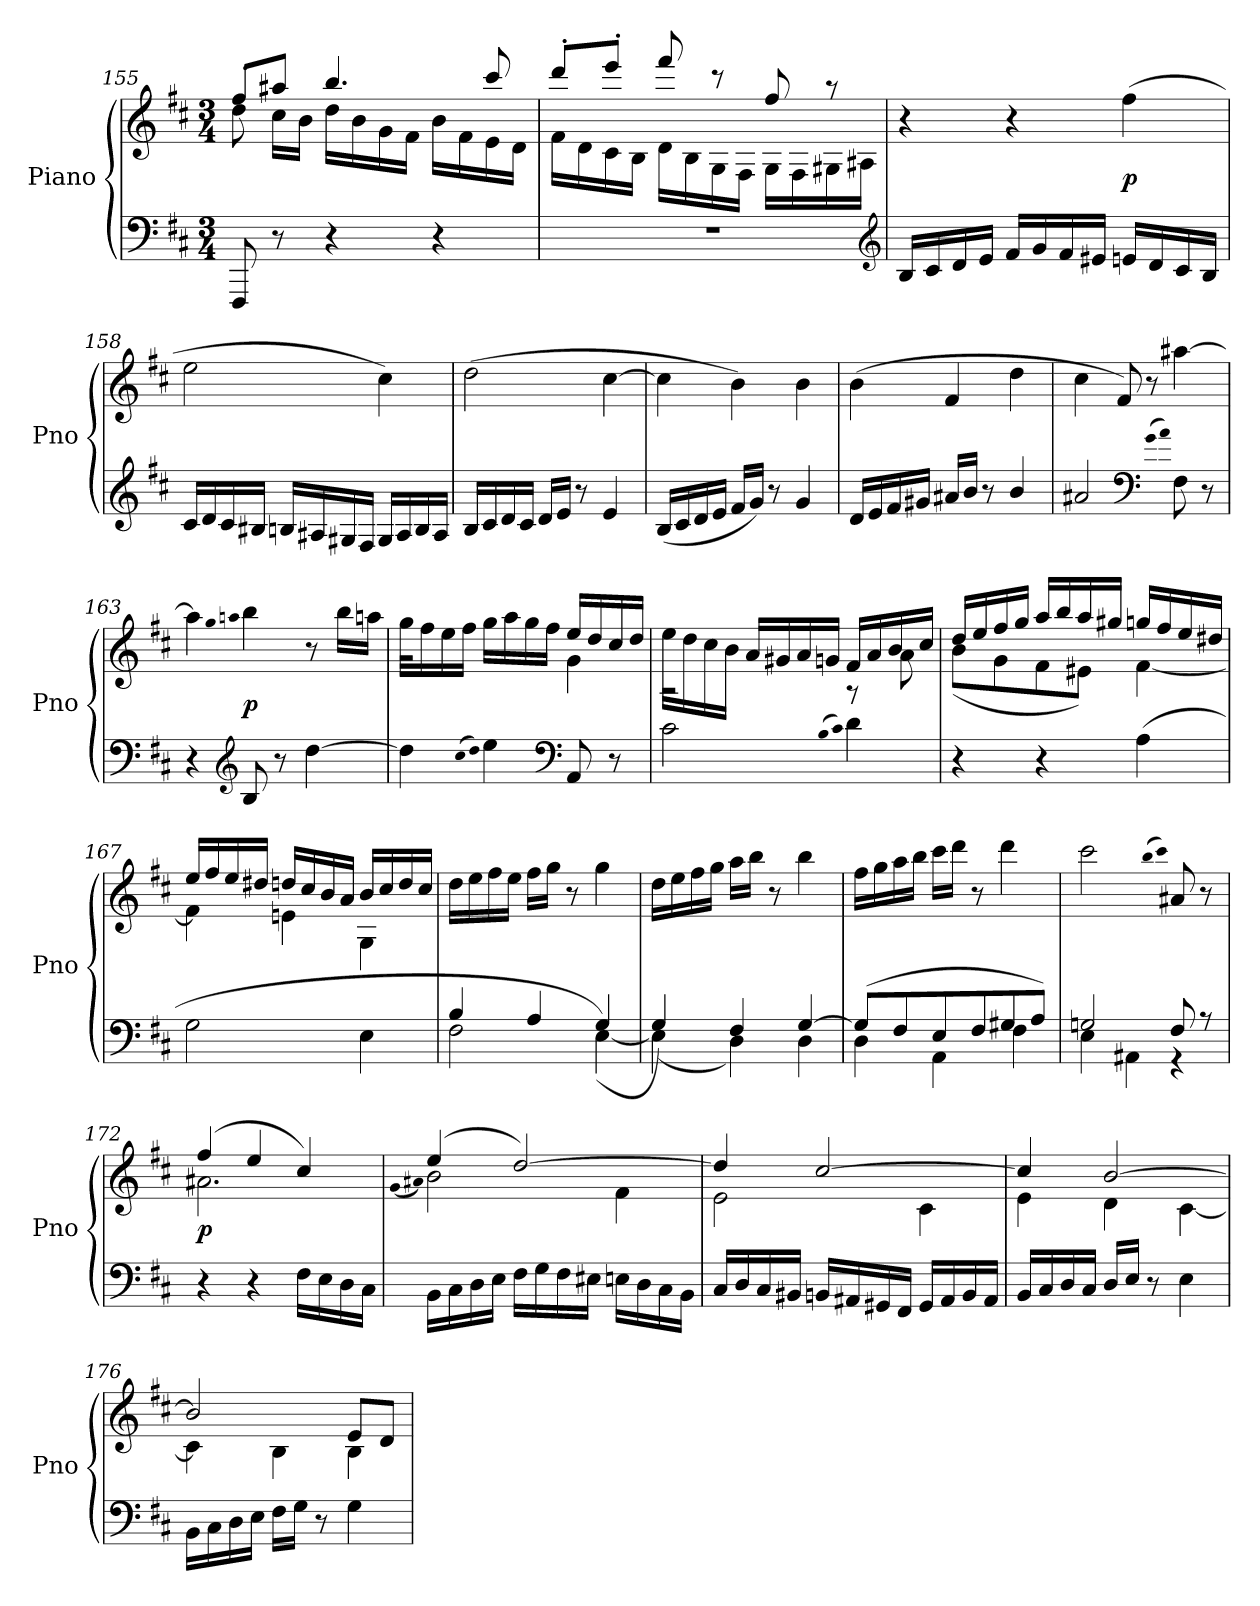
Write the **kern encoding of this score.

**kern	**kern	**dynam
*part1	*part1	*part1
*staff2	*staff1	*staff1/2
*I"Piano	*	*
*I'Pno	*	*
*clefF4	*clefG2	*
*k[f#c#]	*k[f#c#]	*
*M3/4	*M3/4	*
=155	=155	=155
*	*^	*
8FFF#/	8ff#'/L	8dd\	.
8r	8aa#X/J	16cc#\LL	.
.	.	16b\JJ	.
4r	4.bb/	16dd\LL	.
.	.	16b\	.
.	.	16g\	.
.	.	16f#\JJ	.
4r	.	16b\LL	.
.	.	16f#\	.
.	8ccc#/	16e\	.
.	.	16d\JJ	.
=156	=156	=156	=156
2.r	8ddd'/L	16f#\LL	.
.	.	16d\	.
.	8eee'/J	16c#\	.
.	.	16B\JJ	.
.	8fff#/	16d\LL	.
.	.	16B\	.
.	8r	16G\	.
.	.	16F#\JJ	.
.	8ff#/	16G\LL	.
.	.	16F#\	.
.	8r	16G#X\	.
.	.	16A#X\JJ	.
*	*v	*v	*
*clefG2	*	*
=157	=157	=157
16B/LL	4r	.
16c#/	.	.
16d/	.	.
16e/JJ	.	.
16f#/LL	4r	.
16g/	.	.
16f#/	.	.
16e#X/JJ	.	.
16en/LL	(4ff#\	p
16d/	.	.
16c#/	.	.
16B/JJ	.	.
=158	=158	=158
16c#/LL	2ee\	.
16d/	.	.
16c#/	.	.
16B#X/JJ	.	.
16Bn/LL	.	.
16A#X/	.	.
16G#X/	.	.
16F#/JJ	.	.
16G#/LL	4cc#\)	.
16A#/	.	.
16B/	.	.
16A#/JJ	.	.
=159	=159	=159
16B/LL	(2dd\	.
16c#/	.	.
16d/	.	.
16c#/JJ	.	.
16d/LL	.	.
16e/JJ	.	.
8r	.	.
4e/	[4cc#\	.
=160	=160	=160
(16B/LL	4cc#\]	.
16c#/	.	.
16d/	.	.
16e/JJ	.	.
16f#/LL	4b\)	.
16g/JJ)	.	.
8r	.	.
4g/	4b\	.
=161	=161	=161
16d/LL	(4b\	.
16e/	.	.
16f#/	.	.
16g#X/JJ	.	.
16a#X/LL	4f#/	.
16b/JJ	.	.
8r	.	.
4b/	4dd\	.
=162	=162	=162
2a#X/	4cc#\	.
.	8f#/)	.
.	8r	.
*clefF4	*	*
(qg	.	.
qa#)	.	.
8F#\	[4aa#X\	.
8r	.	.
=163	=163	=163
4r	4aa#\]	.
*clefG2	*	*
.	qgg	.
.	qaan	.
8B/	4bb\	p
8r	.	.
[4dd\	8r	.
.	16bb\LL	.
.	16aan\JJ	.
=164	=164	=164
*	*^	*
4dd\]	16gg\LL	2r	.
.	16ff#\	.	.
.	16ee\	.	.
.	16ff#\JJ	.	.
(qcc#	.	.	.
qdd)	.	.	.
4ee\	16gg\LL	.	.
.	16aa\	.	.
.	16gg\	.	.
.	16ff#\JJ	.	.
*clefF4	*	*	*
8AA/	4g\	16ee/LL	.
.	.	16dd/	.
8r	.	16cc#/	.
.	.	16dd/JJ	.
=165	=165	=165	=165
2c#\	16ee\LL	2r	.
.	16dd\	.	.
.	16cc#\	.	.
.	16b\JJ	.	.
.	16a/LL	.	.
.	16g#X/	.	.
.	16a/	.	.
.	16gn/JJ	.	.
(qB	.	.	.
qc#)	.	.	.
4d\	16f#/LL	8r	.
.	16a/	.	.
.	16b/	8a\	.
.	16cc#/JJ	.	.
=166	=166	=166	=166
4r	16dd/LL	(8b\L	.
.	16ee/	.	.
.	16ff#/	8g\	.
.	16gg/JJ	.	.
4r	16aa/LL	8f#\	.
.	16bb/	.	.
.	16aa/	8e#X\J)	.
.	16gg#X/JJ	.	.
(4A\	16ggn/LL	[4f#\	.
.	16ff#/	.	.
.	16ee/	.	.
.	16dd#X/JJ	.	.
=167	=167	=167	=167
2G\	16ee/LL	4f#\]	.
.	16ff#/	.	.
.	16ee/	.	.
.	16dd#X/JJ	.	.
.	16ddn/LL	4en\	.
.	16cc#/	.	.
.	16b/	.	.
.	16a/JJ	.	.
4E\	16b/LL	4G\	.
.	16cc#/	.	.
.	16dd/	.	.
.	16cc#/JJ	.	.
*	*v	*v	*
=168	=168	=168
*^	*	*
4B/	2F#\	16dd\LL	.
.	.	16ee\	.
.	.	16ff#\	.
.	.	16ee\JJ	.
4A/	.	16ff#\LL	.
.	.	16gg\JJ	.
.	.	8r	.
4G/	([4E\)	4gg\	.
=169	=169	=169	=169
4G/)	(4E\]	16dd\LL	.
.	.	16ee\	.
.	.	16ff#\	.
.	.	16gg\JJ	.
4F#/	4D\)	16aa\LL	.
.	.	16bb\JJ	.
.	.	8r	.
[4G/	4D\	4bb\	.
=170	=170	=170	=170
(8G/L]	4D\	16ff#\LL	.
.	.	16gg\	.
8F#/	.	16aa\	.
.	.	16bb\JJ	.
8E/	4AA\	16ccc#\LL	.
.	.	16ddd\JJ	.
8F#/	.	8r	.
8G#X/	4F#\	4ddd\	.
8A/J)	.	.	.
=171	=171	=171	=171
2Gn/	4E\	2ccc#\	.
.	4AA#X\	.	.
.	.	(qbb	.
.	.	qccc#)	.
8F#/	4r	8a#X/	.
8r	.	8r	.
*v	*v	*	*
=172	=172	=172
*	*^	*
4r	(4ff#/	2.a#X\	p
4r	4ee/	.	.
16F#\LL	4cc#/)	.	.
16E\	.	.	.
16D\	.	.	.
16C#\JJ	.	.	.
=173	=173	=173	=173
.	(qg	.	.
.	qa#X)	.	.
16BB\LL	(4ee/	2b\	.
16C#\	.	.	.
16D\	.	.	.
16E\JJ	.	.	.
16F#\LL	[2dd/)	.	.
16G\	.	.	.
16F#\	.	.	.
16E#X\JJ	.	.	.
16En\LL	.	4f#\	.
16D\	.	.	.
16C#\	.	.	.
16BB\JJ	.	.	.
=174	=174	=174	=174
16C#/LL	4dd/]	2e\	.
16D/	.	.	.
16C#/	.	.	.
16BB#X/JJ	.	.	.
16BBn/LL	[2cc#/	.	.
16AA#X/	.	.	.
16GG#X/	.	.	.
16FF#/JJ	.	.	.
16GG#/LL	.	4c#\	.
16AA#/	.	.	.
16BB/	.	.	.
16AA#/JJ	.	.	.
=175	=175	=175	=175
16BB/LL	4cc#/]	4e\	.
16C#/	.	.	.
16D/	.	.	.
16C#/JJ	.	.	.
16D/LL	[2b/	4d\	.
16E/JJ	.	.	.
8r	.	.	.
4E\	.	[4c#\	.
=176	=176	=176	=176
16BB\LL	2b/]	4c#\]	.
16C#\	.	.	.
16D\	.	.	.
16E\JJ	.	.	.
16F#\LL	.	4B\	.
16G\JJ	.	.	.
8r	.	.	.
4G\	8e/L	4B\	.
.	8d/J	.	.
*	*v	*v	*
=	=	=
*-	*-	*-
